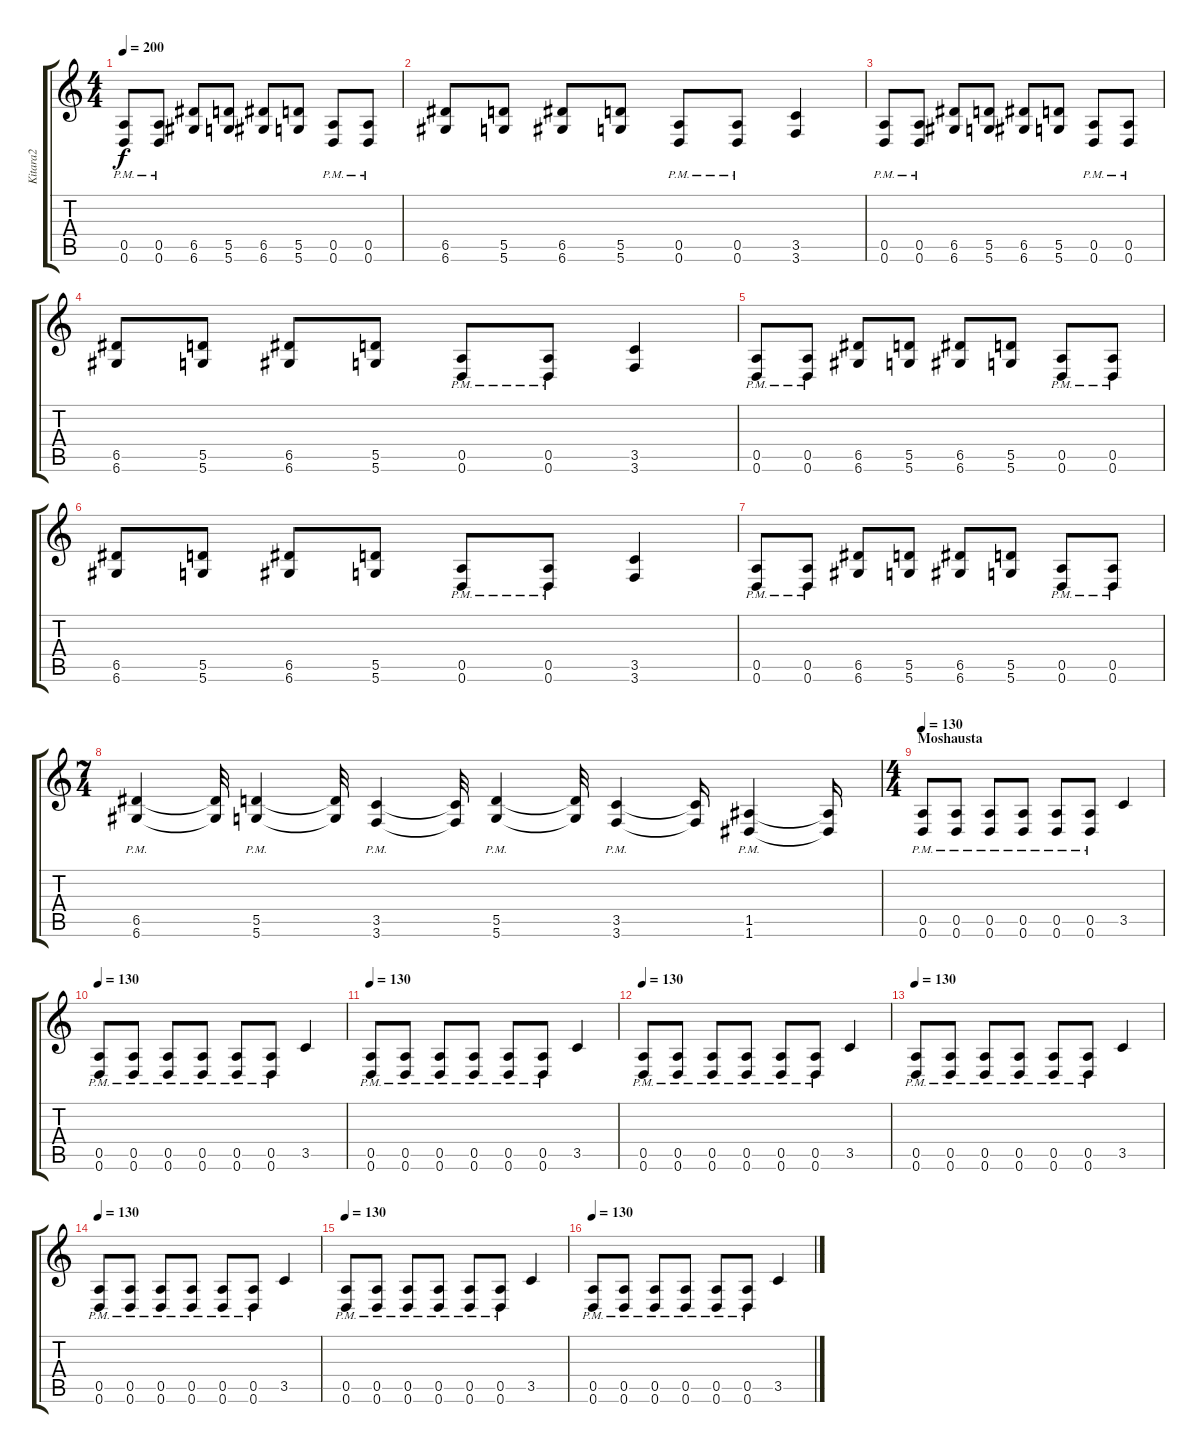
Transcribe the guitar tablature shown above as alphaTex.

\track ("Kitara2" "Kitara2") {instrument distortionguitar}
\staff {score tabs}
\tuning (E4 B3 G3 D3 A2 D2) {hide}
\ts (4 4)
\tempo 200
\clef g2
\ks c
(0.5{pm} 0.6{pm}).8{dy f} (0.5{pm} 0.6{pm}).8 (6.5 6.6).8 (5.5 5.6).8 (6.5 6.6).8 (5.5 5.6).8 (0.5{pm} 0.6{pm}).8 (0.5{pm} 0.6{pm}).8 |
(6.5 6.6).8 (5.5 5.6).8 (6.5 6.6).8 (5.5 5.6).8 (0.5{pm} 0.6{pm}).8 (0.5{pm} 0.6{pm}).8 (3.5 3.6).4 |
(0.5{pm} 0.6{pm}).8 (0.5{pm} 0.6{pm}).8 (6.5 6.6).8 (5.5 5.6).8 (6.5 6.6).8 (5.5 5.6).8 (0.5{pm} 0.6{pm}).8 (0.5{pm} 0.6{pm}).8 |
(6.5 6.6).8 (5.5 5.6).8 (6.5 6.6).8 (5.5 5.6).8 (0.5{pm} 0.6{pm}).8 (0.5{pm} 0.6{pm}).8 (3.5 3.6).4 |
(0.5{pm} 0.6{pm}).8 (0.5{pm} 0.6{pm}).8 (6.5 6.6).8 (5.5 5.6).8 (6.5 6.6).8 (5.5 5.6).8 (0.5{pm} 0.6{pm}).8 (0.5{pm} 0.6{pm}).8 |
(6.5 6.6).8 (5.5 5.6).8 (6.5 6.6).8 (5.5 5.6).8 (0.5{pm} 0.6{pm}).8 (0.5{pm} 0.6{pm}).8 (3.5 3.6).4 |
(0.5{pm} 0.6{pm}).8 (0.5{pm} 0.6{pm}).8 (6.5 6.6).8 (5.5 5.6).8 (6.5 6.6).8 (5.5 5.6).8 (0.5{pm} 0.6{pm}).8 (0.5{pm} 0.6{pm}).8 |
\ts (7 4)
(6.5{pm} 6.6{pm}).4 (6.5{t} 6.6{t}).32 (5.5{pm} 5.6{pm}).4 (5.5{t} 5.6{t}).32 (3.5{pm} 3.6{pm}).4 (3.5{t} 3.6{t}).32 (5.5{pm} 5.6{pm}).4 (5.5{t} 5.6{t}).32 (3.5{pm} 3.6{pm}).4 (3.5{t} 3.6{t}).16 (1.5{pm} 1.6{pm}).4 (1.5{t} 1.6{t}).16 |
\ts (4 4)
\section ("" "Moshausta")
\tempo 130
(0.5{pm} 0.6{pm}).8 (0.5{pm} 0.6{pm}).8 (0.5{pm} 0.6{pm}).8 (0.5{pm} 0.6{pm}).8 (0.5{pm} 0.6{pm}).8 (0.5{pm} 0.6{pm}).8 3.5.4 |
\tempo 130
(0.5{pm} 0.6{pm}).8 (0.5{pm} 0.6{pm}).8 (0.5{pm} 0.6{pm}).8 (0.5{pm} 0.6{pm}).8 (0.5{pm} 0.6{pm}).8 (0.5{pm} 0.6{pm}).8 3.5.4 |
\tempo 130
(0.5{pm} 0.6{pm}).8 (0.5{pm} 0.6{pm}).8 (0.5{pm} 0.6{pm}).8 (0.5{pm} 0.6{pm}).8 (0.5{pm} 0.6{pm}).8 (0.5{pm} 0.6{pm}).8 3.5.4 |
\tempo 130
(0.5{pm} 0.6{pm}).8 (0.5{pm} 0.6{pm}).8 (0.5{pm} 0.6{pm}).8 (0.5{pm} 0.6{pm}).8 (0.5{pm} 0.6{pm}).8 (0.5{pm} 0.6{pm}).8 3.5.4 |
\tempo 130
(0.5{pm} 0.6{pm}).8 (0.5{pm} 0.6{pm}).8 (0.5{pm} 0.6{pm}).8 (0.5{pm} 0.6{pm}).8 (0.5{pm} 0.6{pm}).8 (0.5{pm} 0.6{pm}).8 3.5.4 |
\tempo 130
(0.5{pm} 0.6{pm}).8 (0.5{pm} 0.6{pm}).8 (0.5{pm} 0.6{pm}).8 (0.5{pm} 0.6{pm}).8 (0.5{pm} 0.6{pm}).8 (0.5{pm} 0.6{pm}).8 3.5.4 |
\tempo 130
(0.5{pm} 0.6{pm}).8 (0.5{pm} 0.6{pm}).8 (0.5{pm} 0.6{pm}).8 (0.5{pm} 0.6{pm}).8 (0.5{pm} 0.6{pm}).8 (0.5{pm} 0.6{pm}).8 3.5.4 |
\tempo 130
(0.5{pm} 0.6{pm}).8 (0.5{pm} 0.6{pm}).8 (0.5{pm} 0.6{pm}).8 (0.5{pm} 0.6{pm}).8 (0.5{pm} 0.6{pm}).8 (0.5{pm} 0.6{pm}).8 3.5.4
